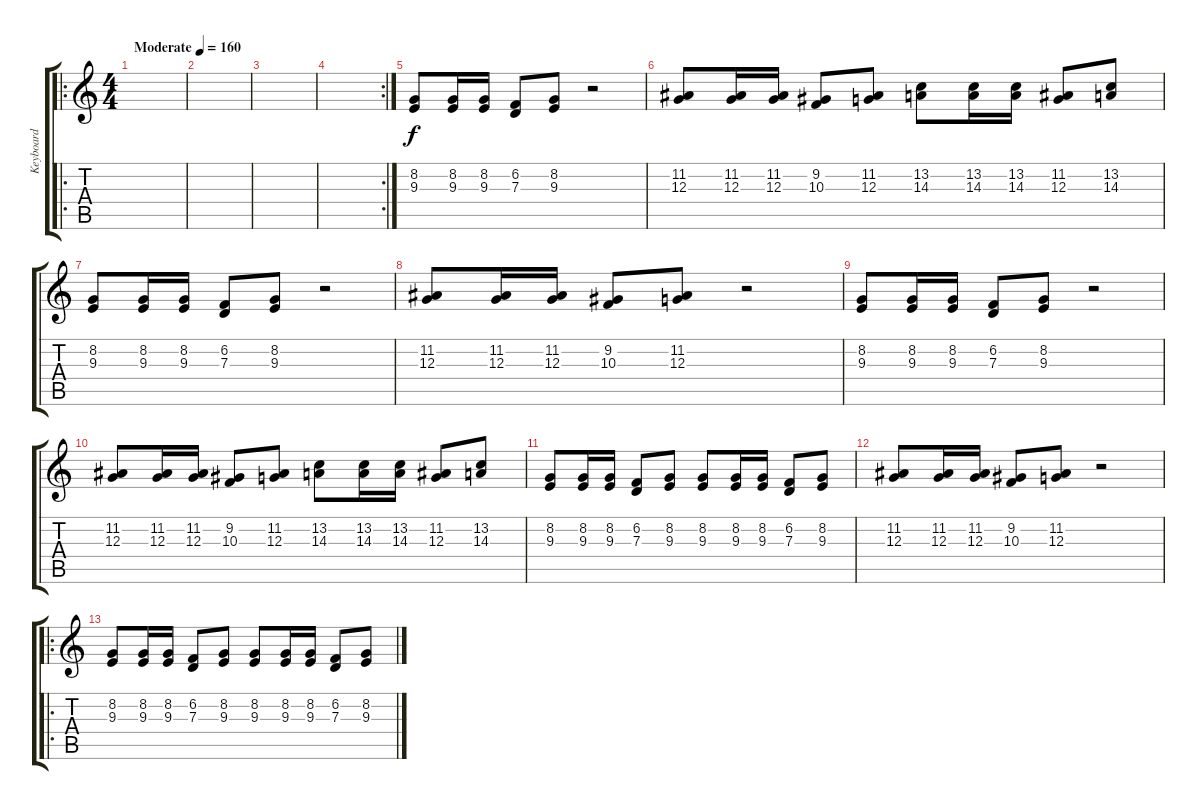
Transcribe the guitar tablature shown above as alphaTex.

\track ("Keyboard" "Keyboard") {instrument lead1square}
\staff {score tabs}
\tuning (E4 B3 G3 D3 A2 E2) {hide}
\ro
\ts (4 4)
\tempo (160 "Moderate")
\clef g2
\ks c
|
|
|
\rc 2
|
(8.2 9.3).8 (8.2 9.3).16 (8.2 9.3).16 (6.2 7.3).8 (8.2 9.3).8 r.2 |
(11.2 12.3).8 (11.2 12.3).16 (11.2 12.3).16 (9.2 10.3).8 (11.2 12.3).8 (13.2 14.3).8 (13.2 14.3).16 (13.2 14.3).16 (11.2 12.3).8 (13.2 14.3).8 |
(8.2 9.3).8 (8.2 9.3).16 (8.2 9.3).16 (6.2 7.3).8 (8.2 9.3).8 r.2 |
(11.2 12.3).8 (11.2 12.3).16 (11.2 12.3).16 (9.2 10.3).8 (11.2 12.3).8 r.2 |
(8.2 9.3).8 (8.2 9.3).16 (8.2 9.3).16 (6.2 7.3).8 (8.2 9.3).8 r.2 |
(11.2 12.3).8 (11.2 12.3).16 (11.2 12.3).16 (9.2 10.3).8 (11.2 12.3).8 (13.2 14.3).8 (13.2 14.3).16 (13.2 14.3).16 (11.2 12.3).8 (13.2 14.3).8 |
(8.2 9.3).8 (8.2 9.3).16 (8.2 9.3).16 (6.2 7.3).8 (8.2 9.3).8 (8.2 9.3).8 (8.2 9.3).16 (8.2 9.3).16 (6.2 7.3).8 (8.2 9.3).8 |
(11.2 12.3).8 (11.2 12.3).16 (11.2 12.3).16 (9.2 10.3).8 (11.2 12.3).8 r.2 |
\ro
(8.2 9.3).8 (8.2 9.3).16 (8.2 9.3).16 (6.2 7.3).8 (8.2 9.3).8 (8.2 9.3).8 (8.2 9.3).16 (8.2 9.3).16 (6.2 7.3).8 (8.2 9.3).8
